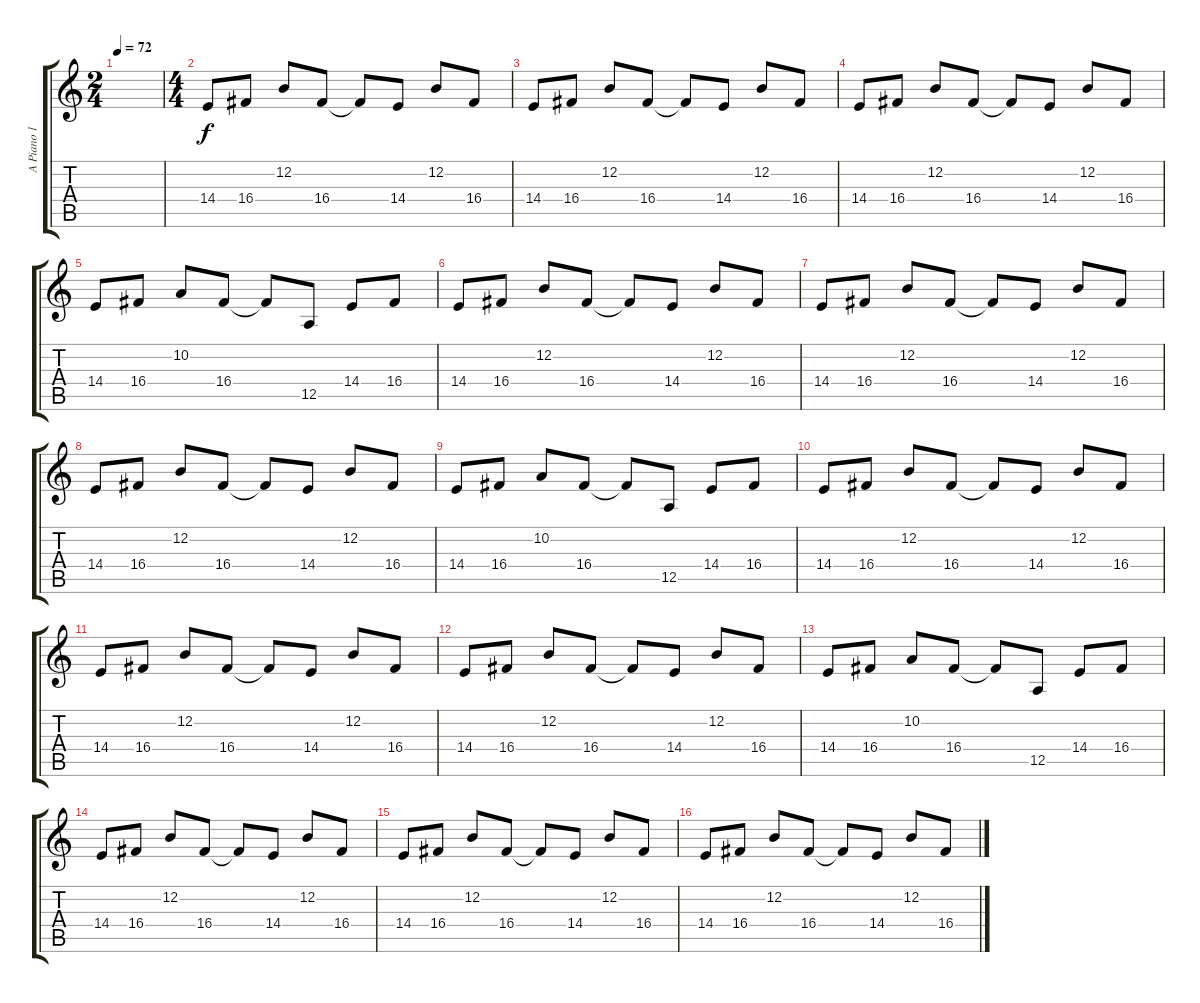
\track ("A Piano 1" "A Piano 1") {instrument brightacousticpiano}
\staff {score tabs}
\tuning (E4 B3 G3 D3 A2 E2) {hide}
\ts (2 4)
\tempo 72
\clef g2
\ks c
|
\ts (4 4)
14.4.8 16.4.8 12.2.8 16.4.8 16.4{t}.8 14.4.8 12.2.8 16.4.8 |
14.4.8 16.4.8 12.2.8 16.4.8 16.4{t}.8 14.4.8 12.2.8 16.4.8 |
14.4.8 16.4.8 12.2.8 16.4.8 16.4{t}.8 14.4.8 12.2.8 16.4.8 |
14.4.8 16.4.8 10.2.8 16.4.8 16.4{t}.8 12.5.8 14.4.8 16.4.8 |
14.4.8 16.4.8 12.2.8 16.4.8 16.4{t}.8 14.4.8 12.2.8 16.4.8 |
14.4.8 16.4.8 12.2.8 16.4.8 16.4{t}.8 14.4.8 12.2.8 16.4.8 |
14.4.8 16.4.8 12.2.8 16.4.8 16.4{t}.8 14.4.8 12.2.8 16.4.8 |
14.4.8 16.4.8 10.2.8 16.4.8 16.4{t}.8 12.5.8 14.4.8 16.4.8 |
14.4.8 16.4.8 12.2.8 16.4.8 16.4{t}.8 14.4.8 12.2.8 16.4.8 |
14.4.8 16.4.8 12.2.8 16.4.8 16.4{t}.8 14.4.8 12.2.8 16.4.8 |
14.4.8 16.4.8 12.2.8 16.4.8 16.4{t}.8 14.4.8 12.2.8 16.4.8 |
14.4.8 16.4.8 10.2.8 16.4.8 16.4{t}.8 12.5.8 14.4.8 16.4.8 |
14.4.8 16.4.8 12.2.8 16.4.8 16.4{t}.8 14.4.8 12.2.8 16.4.8 |
14.4.8 16.4.8 12.2.8 16.4.8 16.4{t}.8 14.4.8 12.2.8 16.4.8 |
14.4.8 16.4.8 12.2.8 16.4.8 16.4{t}.8 14.4.8 12.2.8 16.4.8
